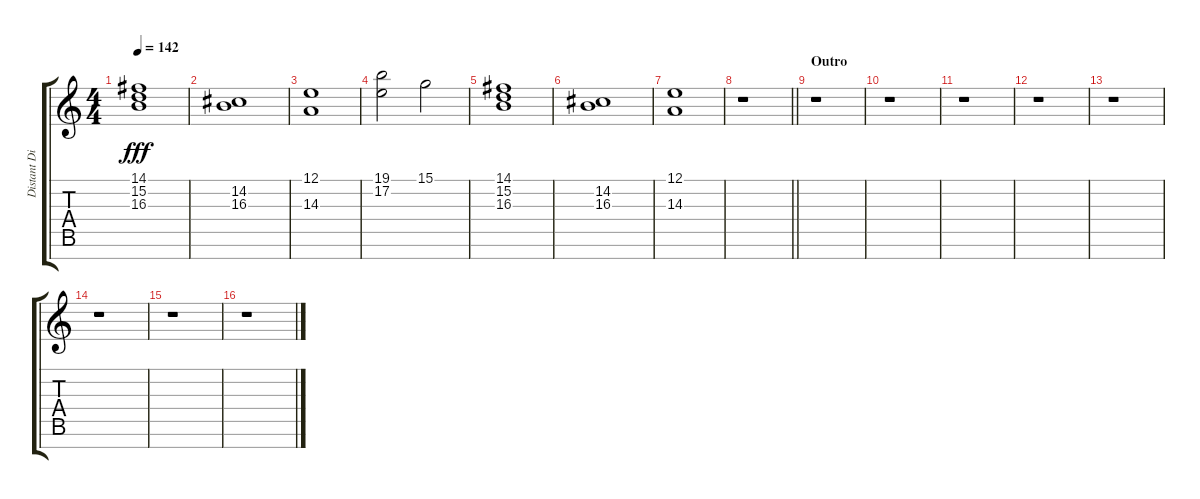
\track ("Distant Dist Pad" "Distant Di") {instrument pad6metallic}
\staff {score tabs}
\tuning (E4 B3 G3 D3 A2 E2 B1) {hide}
\ts (4 4)
\tempo 142
\clef g2
\ks c
(14.1 15.2 16.3).1{dy fff} |
(14.2 16.3).1 |
(12.1 14.3).1 |
(19.1 17.2).2 15.1.2 |
(14.1 15.2 16.3).1 |
(14.2 16.3).1 |
(12.1 14.3).1 |
\barLineRight lightlight
r.1 |
\section ("" "Outro")
r.1 |
r.1 |
r.1 |
r.1 |
r.1 |
r.1 |
r.1 |
r.1
